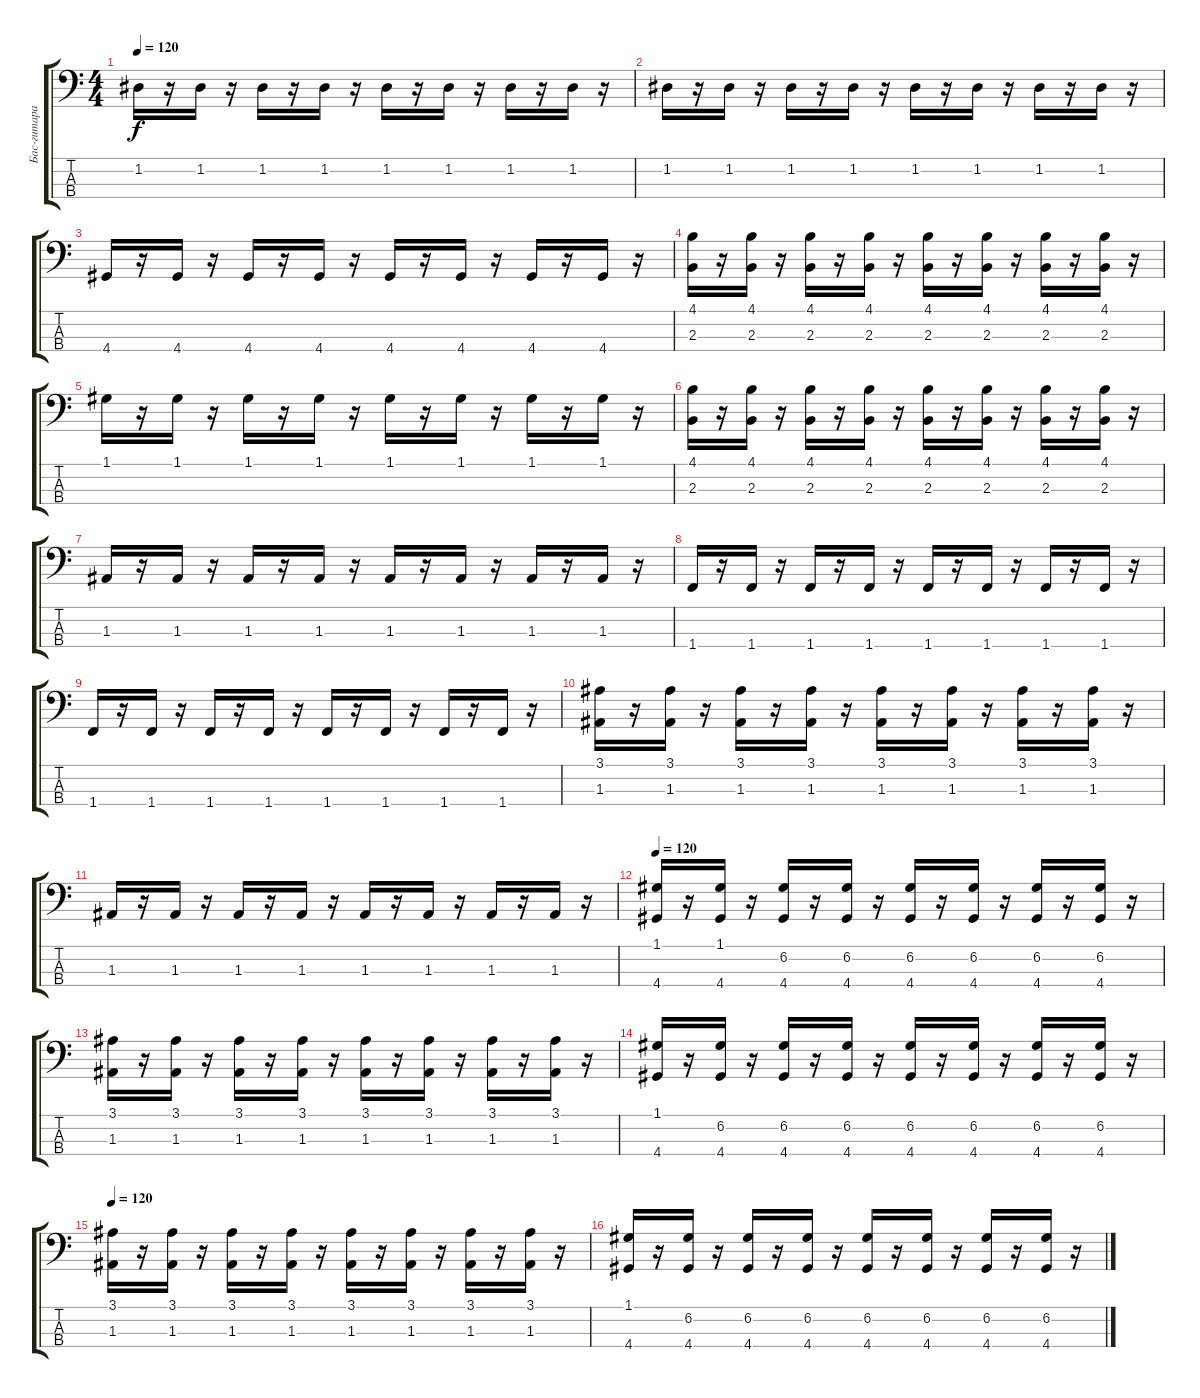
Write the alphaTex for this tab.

\track ("Бас-гитара" "Бас-гитара") {instrument synthbass2}
\staff {score tabs}
\tuning (G2 D2 A1 E1) {hide}
\ts (4 4)
\tempo 120
\clef f4
\ks c
1.2.16{dy f} r.16 1.2.16 r.16 1.2.16 r.16 1.2.16 r.16 1.2.16 r.16 1.2.16 r.16 1.2.16 r.16 1.2.16 r.16 |
1.2.16 r.16 1.2.16 r.16 1.2.16 r.16 1.2.16 r.16 1.2.16 r.16 1.2.16 r.16 1.2.16 r.16 1.2.16 r.16 |
4.4.16 r.16 4.4.16 r.16 4.4.16 r.16 4.4.16 r.16 4.4.16 r.16 4.4.16 r.16 4.4.16 r.16 4.4.16 r.16 |
(4.1 2.3).16 r.16 (4.1 2.3).16 r.16 (4.1 2.3).16 r.16 (4.1 2.3).16 r.16 (4.1 2.3).16 r.16 (4.1 2.3).16 r.16 (4.1 2.3).16 r.16 (4.1 2.3).16 r.16 |
1.1.16 r.16 1.1.16 r.16 1.1.16 r.16 1.1.16 r.16 1.1.16 r.16 1.1.16 r.16 1.1.16 r.16 1.1.16 r.16 |
(4.1 2.3).16 r.16 (4.1 2.3).16 r.16 (4.1 2.3).16 r.16 (4.1 2.3).16 r.16 (4.1 2.3).16 r.16 (4.1 2.3).16 r.16 (4.1 2.3).16 r.16 (4.1 2.3).16 r.16 |
1.3.16 r.16 1.3.16 r.16 1.3.16 r.16 1.3.16 r.16 1.3.16 r.16 1.3.16 r.16 1.3.16 r.16 1.3.16 r.16 |
1.4.16 r.16 1.4.16 r.16 1.4.16 r.16 1.4.16 r.16 1.4.16 r.16 1.4.16 r.16 1.4.16 r.16 1.4.16 r.16 |
1.4.16 r.16 1.4.16 r.16 1.4.16 r.16 1.4.16 r.16 1.4.16 r.16 1.4.16 r.16 1.4.16 r.16 1.4.16 r.16 |
(3.1 1.3).16 r.16 (3.1 1.3).16 r.16 (3.1 1.3).16 r.16 (3.1 1.3).16 r.16 (3.1 1.3).16 r.16 (3.1 1.3).16 r.16 (3.1 1.3).16 r.16 (3.1 1.3).16 r.16 |
1.3.16 r.16 1.3.16 r.16 1.3.16 r.16 1.3.16 r.16 1.3.16 r.16 1.3.16 r.16 1.3.16 r.16 1.3.16 r.16 |
\tempo 120
(1.1 4.4).16 r.16 (1.1 4.4).16 r.16 (6.2 4.4).16 r.16 (6.2 4.4).16 r.16 (6.2 4.4).16 r.16 (6.2 4.4).16 r.16 (6.2 4.4).16 r.16 (6.2 4.4).16 r.16 |
(3.1 1.3).16 r.16 (3.1 1.3).16 r.16 (3.1 1.3).16 r.16 (3.1 1.3).16 r.16 (3.1 1.3).16 r.16 (3.1 1.3).16 r.16 (3.1 1.3).16 r.16 (3.1 1.3).16 r.16 |
(1.1 4.4).16 r.16 (6.2 4.4).16 r.16 (6.2 4.4).16 r.16 (6.2 4.4).16 r.16 (6.2 4.4).16 r.16 (6.2 4.4).16 r.16 (6.2 4.4).16 r.16 (6.2 4.4).16 r.16 |
\tempo 120
(3.1 1.3).16 r.16 (3.1 1.3).16 r.16 (3.1 1.3).16 r.16 (3.1 1.3).16 r.16 (3.1 1.3).16 r.16 (3.1 1.3).16 r.16 (3.1 1.3).16 r.16 (3.1 1.3).16 r.16 |
(1.1 4.4).16 r.16 (6.2 4.4).16 r.16 (6.2 4.4).16 r.16 (6.2 4.4).16 r.16 (6.2 4.4).16 r.16 (6.2 4.4).16 r.16 (6.2 4.4).16 r.16 (6.2 4.4).16 r.16
